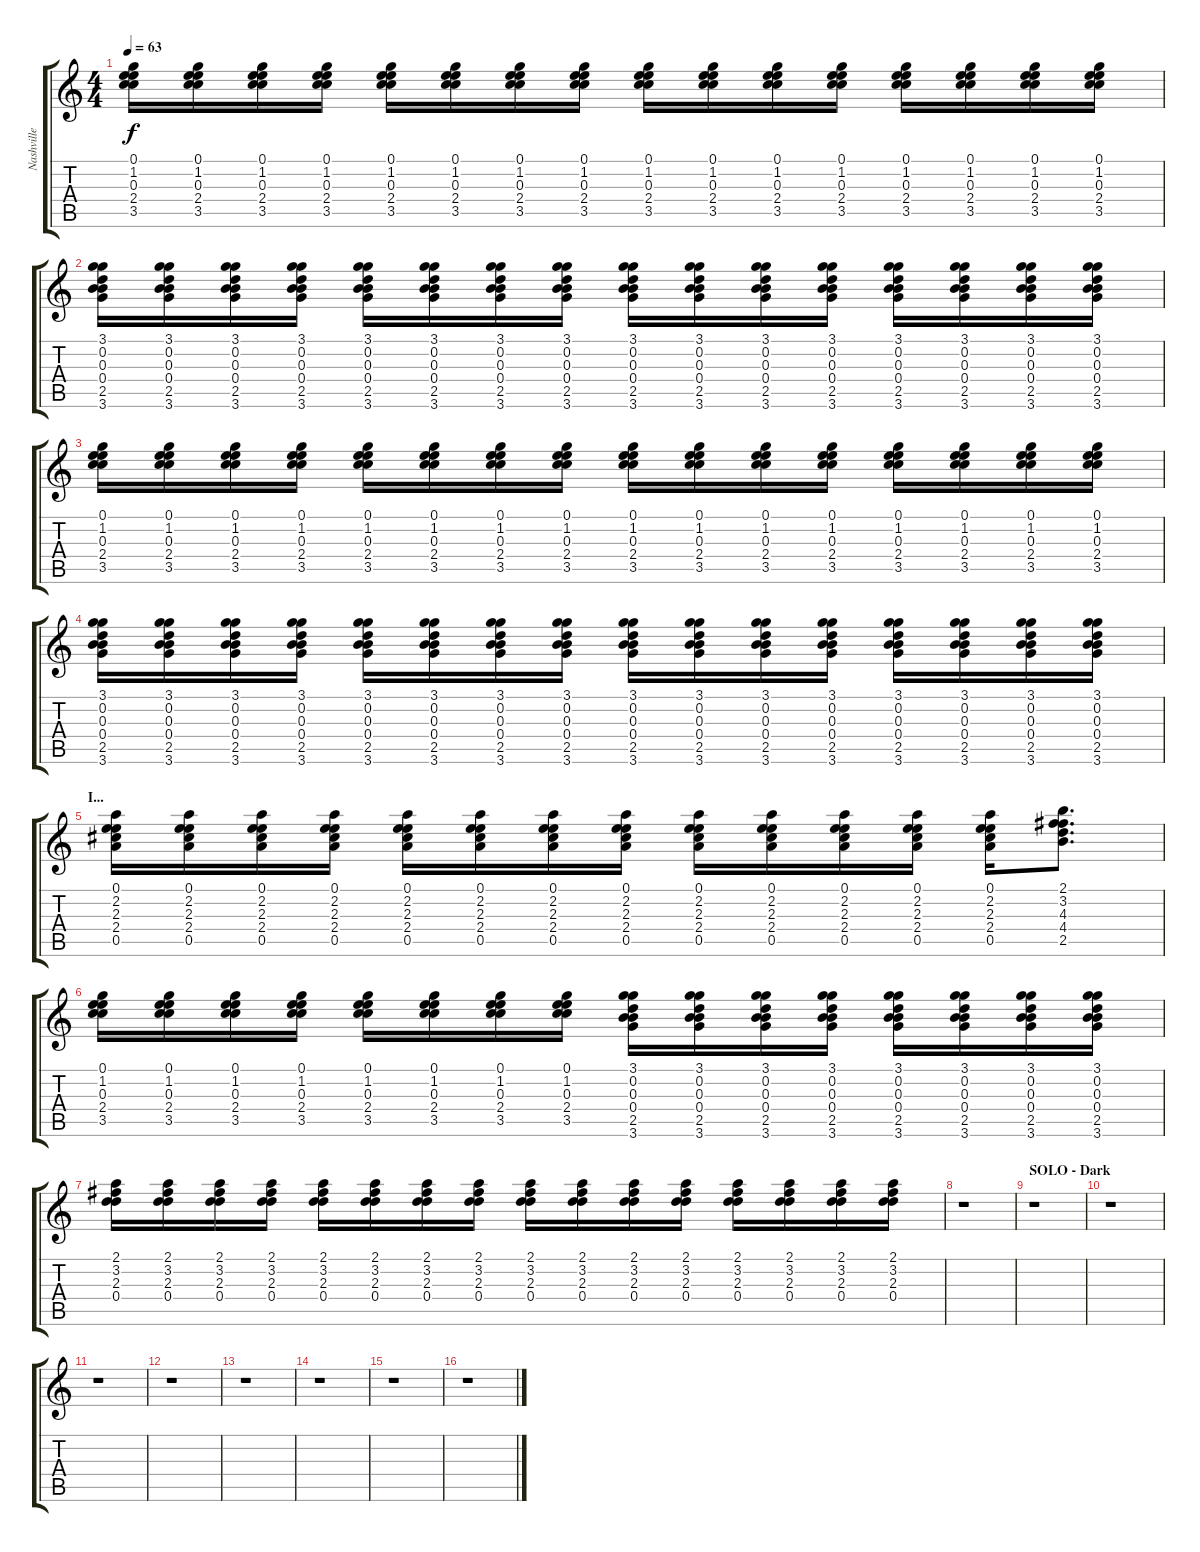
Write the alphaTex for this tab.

\track ("Nashville Acoustic (Ritenour)" "Nashville ") {instrument acousticguitarsteel}
\staff {score tabs}
\tuning (E4 B3 G4 D4 A3 E3) {hide}
\ts (4 4)
\tempo 63
\clef g2
\ks c
(0.1 1.2 0.3 2.4 3.5).16{dy f} (0.1 1.2 0.3 2.4 3.5).16 (0.1 1.2 0.3 2.4 3.5).16 (0.1 1.2 0.3 2.4 3.5).16 (0.1 1.2 0.3 2.4 3.5).16 (0.1 1.2 0.3 2.4 3.5).16 (0.1 1.2 0.3 2.4 3.5).16 (0.1 1.2 0.3 2.4 3.5).16 (0.1 1.2 0.3 2.4 3.5).16 (0.1 1.2 0.3 2.4 3.5).16 (0.1 1.2 0.3 2.4 3.5).16 (0.1 1.2 0.3 2.4 3.5).16 (0.1 1.2 0.3 2.4 3.5).16 (0.1 1.2 0.3 2.4 3.5).16 (0.1 1.2 0.3 2.4 3.5).16 (0.1 1.2 0.3 2.4 3.5).16 |
(3.1 0.2 0.3 0.4 2.5 3.6).16 (3.1 0.2 0.3 0.4 2.5 3.6).16 (3.1 0.2 0.3 0.4 2.5 3.6).16 (3.1 0.2 0.3 0.4 2.5 3.6).16 (3.1 0.2 0.3 0.4 2.5 3.6).16 (3.1 0.2 0.3 0.4 2.5 3.6).16 (3.1 0.2 0.3 0.4 2.5 3.6).16 (3.1 0.2 0.3 0.4 2.5 3.6).16 (3.1 0.2 0.3 0.4 2.5 3.6).16 (3.1 0.2 0.3 0.4 2.5 3.6).16 (3.1 0.2 0.3 0.4 2.5 3.6).16 (3.1 0.2 0.3 0.4 2.5 3.6).16 (3.1 0.2 0.3 0.4 2.5 3.6).16 (3.1 0.2 0.3 0.4 2.5 3.6).16 (3.1 0.2 0.3 0.4 2.5 3.6).16 (3.1 0.2 0.3 0.4 2.5 3.6).16 |
(0.1 1.2 0.3 2.4 3.5).16 (0.1 1.2 0.3 2.4 3.5).16 (0.1 1.2 0.3 2.4 3.5).16 (0.1 1.2 0.3 2.4 3.5).16 (0.1 1.2 0.3 2.4 3.5).16 (0.1 1.2 0.3 2.4 3.5).16 (0.1 1.2 0.3 2.4 3.5).16 (0.1 1.2 0.3 2.4 3.5).16 (0.1 1.2 0.3 2.4 3.5).16 (0.1 1.2 0.3 2.4 3.5).16 (0.1 1.2 0.3 2.4 3.5).16 (0.1 1.2 0.3 2.4 3.5).16 (0.1 1.2 0.3 2.4 3.5).16 (0.1 1.2 0.3 2.4 3.5).16 (0.1 1.2 0.3 2.4 3.5).16 (0.1 1.2 0.3 2.4 3.5).16 |
(3.1 0.2 0.3 0.4 2.5 3.6).16 (3.1 0.2 0.3 0.4 2.5 3.6).16 (3.1 0.2 0.3 0.4 2.5 3.6).16 (3.1 0.2 0.3 0.4 2.5 3.6).16 (3.1 0.2 0.3 0.4 2.5 3.6).16 (3.1 0.2 0.3 0.4 2.5 3.6).16 (3.1 0.2 0.3 0.4 2.5 3.6).16 (3.1 0.2 0.3 0.4 2.5 3.6).16 (3.1 0.2 0.3 0.4 2.5 3.6).16 (3.1 0.2 0.3 0.4 2.5 3.6).16 (3.1 0.2 0.3 0.4 2.5 3.6).16 (3.1 0.2 0.3 0.4 2.5 3.6).16 (3.1 0.2 0.3 0.4 2.5 3.6).16 (3.1 0.2 0.3 0.4 2.5 3.6).16 (3.1 0.2 0.3 0.4 2.5 3.6).16 (3.1 0.2 0.3 0.4 2.5 3.6).16 |
\section ("" "I...")
(0.1 2.2 2.3 2.4 0.5).16 (0.1 2.2 2.3 2.4 0.5).16 (0.1 2.2 2.3 2.4 0.5).16 (0.1 2.2 2.3 2.4 0.5).16 (0.1 2.2 2.3 2.4 0.5).16 (0.1 2.2 2.3 2.4 0.5).16 (0.1 2.2 2.3 2.4 0.5).16 (0.1 2.2 2.3 2.4 0.5).16 (0.1 2.2 2.3 2.4 0.5).16 (0.1 2.2 2.3 2.4 0.5).16 (0.1 2.2 2.3 2.4 0.5).16 (0.1 2.2 2.3 2.4 0.5).16 (0.1 2.2 2.3 2.4 0.5).16 (2.1 3.2 4.3 4.4 2.5).8{d} |
(0.1 1.2 0.3 2.4 3.5).16 (0.1 1.2 0.3 2.4 3.5).16 (0.1 1.2 0.3 2.4 3.5).16 (0.1 1.2 0.3 2.4 3.5).16 (0.1 1.2 0.3 2.4 3.5).16 (0.1 1.2 0.3 2.4 3.5).16 (0.1 1.2 0.3 2.4 3.5).16 (0.1 1.2 0.3 2.4 3.5).16 (3.1 0.2 0.3 0.4 2.5 3.6).16 (3.1 0.2 0.3 0.4 2.5 3.6).16 (3.1 0.2 0.3 0.4 2.5 3.6).16 (3.1 0.2 0.3 0.4 2.5 3.6).16 (3.1 0.2 0.3 0.4 2.5 3.6).16 (3.1 0.2 0.3 0.4 2.5 3.6).16 (3.1 0.2 0.3 0.4 2.5 3.6).16 (3.1 0.2 0.3 0.4 2.5 3.6).16 |
(2.1 3.2 2.3 0.4).16 (2.1 3.2 2.3 0.4).16 (2.1 3.2 2.3 0.4).16 (2.1 3.2 2.3 0.4).16 (2.1 3.2 2.3 0.4).16 (2.1 3.2 2.3 0.4).16 (2.1 3.2 2.3 0.4).16 (2.1 3.2 2.3 0.4).16 (2.1 3.2 2.3 0.4).16 (2.1 3.2 2.3 0.4).16 (2.1 3.2 2.3 0.4).16 (2.1 3.2 2.3 0.4).16 (2.1 3.2 2.3 0.4).16 (2.1 3.2 2.3 0.4).16 (2.1 3.2 2.3 0.4).16 (2.1 3.2 2.3 0.4).16 |
r.1 |
\section ("" "SOLO - Dark")
r.1 |
r.1 |
r.1 |
r.1 |
r.1 |
r.1 |
r.1 |
r.1
